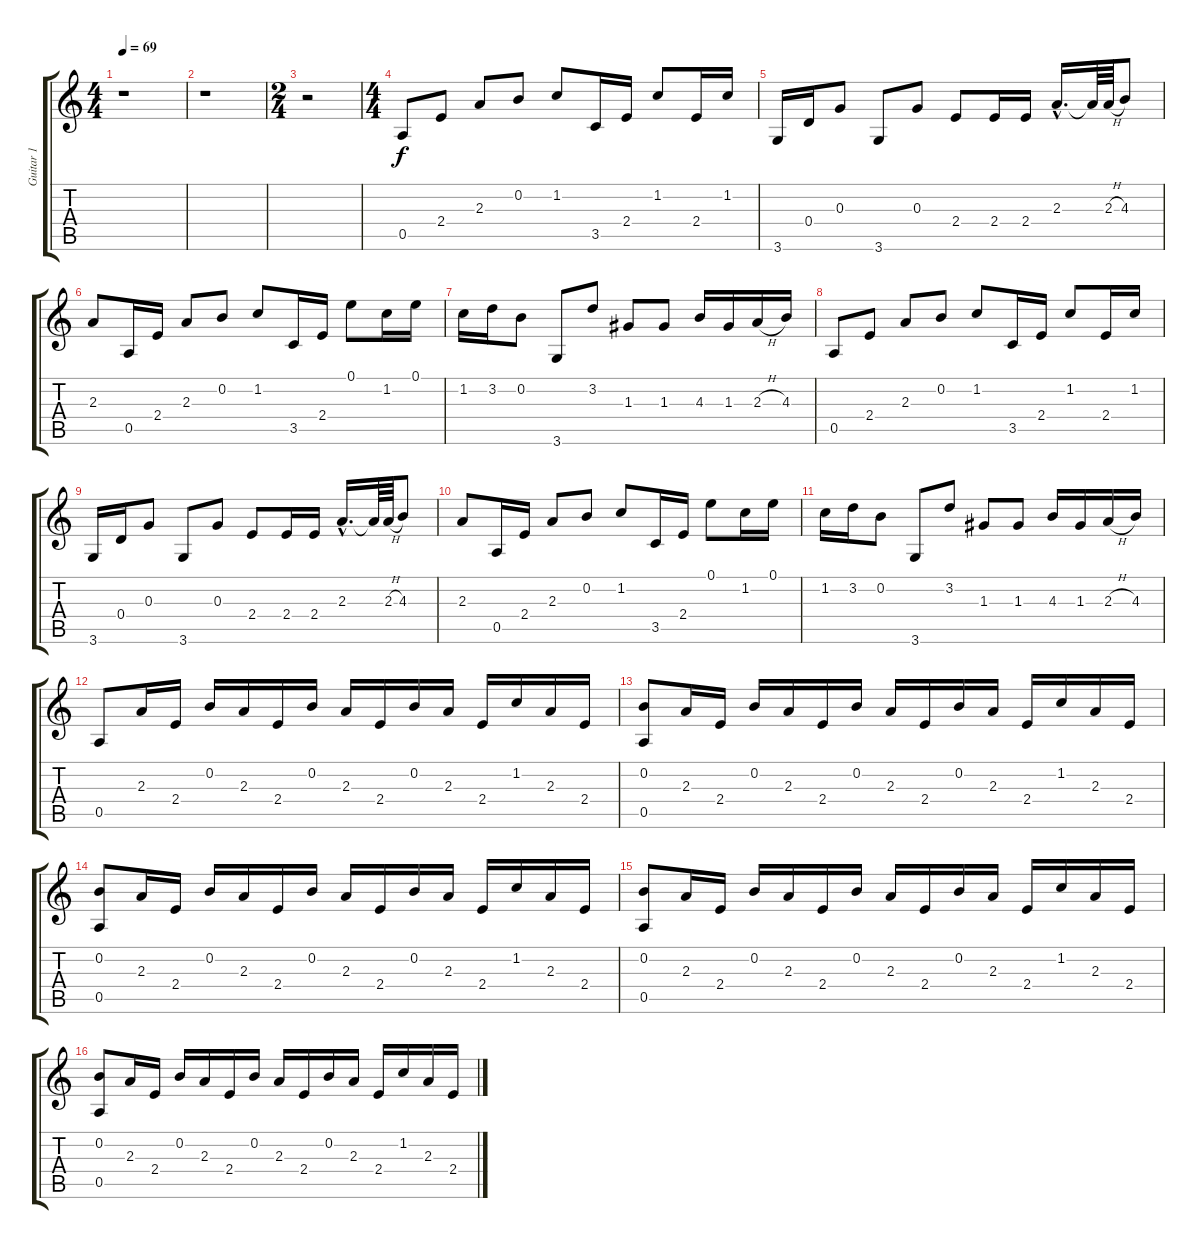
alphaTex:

\track ("Guitar 1" "Guitar 1") {instrument acousticguitarsteel}
\staff {score tabs}
\tuning (E4 B3 G3 D3 A2 E2) {hide}
\ts (4 4)
\tempo 69
\clef g2
\ks c
r.1{dy f} |
r.1 |
\ts (2 4)
r.2 |
\ts (4 4)
0.5.8 2.4.8 2.3.8 0.2.8 1.2.8 3.5.16 2.4.16 1.2.8 2.4.16 1.2.16 |
3.6.16 0.4.16 0.3.8 3.6.8 0.3.8 2.4.8 2.4.16 2.4.16 2.3{hac}.16{d} 2.3{t}.64 2.3{h}.64 4.3.8 |
2.3.8 0.5.16 2.4.16 2.3.8 0.2.8 1.2.8 3.5.16 2.4.16 0.1.8 1.2.16 0.1.16 |
1.2.16 3.2.16 0.2.8 3.6.8 3.2.8 1.3.8 1.3.8 4.3.16 1.3.16 2.3{h}.16 4.3.16 |
0.5.8 2.4.8 2.3.8 0.2.8 1.2.8 3.5.16 2.4.16 1.2.8 2.4.16 1.2.16 |
3.6.16 0.4.16 0.3.8 3.6.8 0.3.8 2.4.8 2.4.16 2.4.16 2.3{hac}.16{d} 2.3{t}.64 2.3{h}.64 4.3.8 |
2.3.8 0.5.16 2.4.16 2.3.8 0.2.8 1.2.8 3.5.16 2.4.16 0.1.8 1.2.16 0.1.16 |
1.2.16 3.2.16 0.2.8 3.6.8 3.2.8 1.3.8 1.3.8 4.3.16 1.3.16 2.3{h}.16 4.3.16 |
0.5.8 2.3.16 2.4.16 0.2.16 2.3.16 2.4.16 0.2.16 2.3.16 2.4.16 0.2.16 2.3.16 2.4.16 1.2.16 2.3.16 2.4.16 |
(0.2 0.5).8 2.3.16 2.4.16 0.2.16 2.3.16 2.4.16 0.2.16 2.3.16 2.4.16 0.2.16 2.3.16 2.4.16 1.2.16 2.3.16 2.4.16 |
(0.2 0.5).8 2.3.16 2.4.16 0.2.16 2.3.16 2.4.16 0.2.16 2.3.16 2.4.16 0.2.16 2.3.16 2.4.16 1.2.16 2.3.16 2.4.16 |
(0.2 0.5).8 2.3.16 2.4.16 0.2.16 2.3.16 2.4.16 0.2.16 2.3.16 2.4.16 0.2.16 2.3.16 2.4.16 1.2.16 2.3.16 2.4.16 |
(0.2 0.5).8 2.3.16 2.4.16 0.2.16 2.3.16 2.4.16 0.2.16 2.3.16 2.4.16 0.2.16 2.3.16 2.4.16 1.2.16 2.3.16 2.4.16
